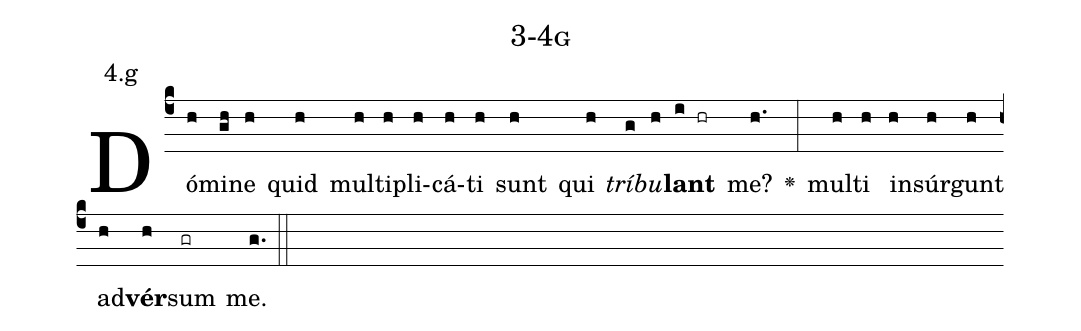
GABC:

name: 3-4g;
annotation: 4.g;
%%
(c4)Dó(h)mi(gh)ne(h) quid(h) mul(h)ti(h)pli(h)cá(h)ti(h) sunt(h) qui(h) <i>trí</i>(g)<i>bu</i>(h)<b>lant</b>(i hr) me?(h.) <v>\greheightstar</v>(:) mul(h)ti(h) in(h)súr(h)gunt(h) ad(h)<b>vér</b>(h)sum(gr) me.(g.) (::)


%E(h) u(h) o(h) u(h) a(h) e.(g.) (::)
